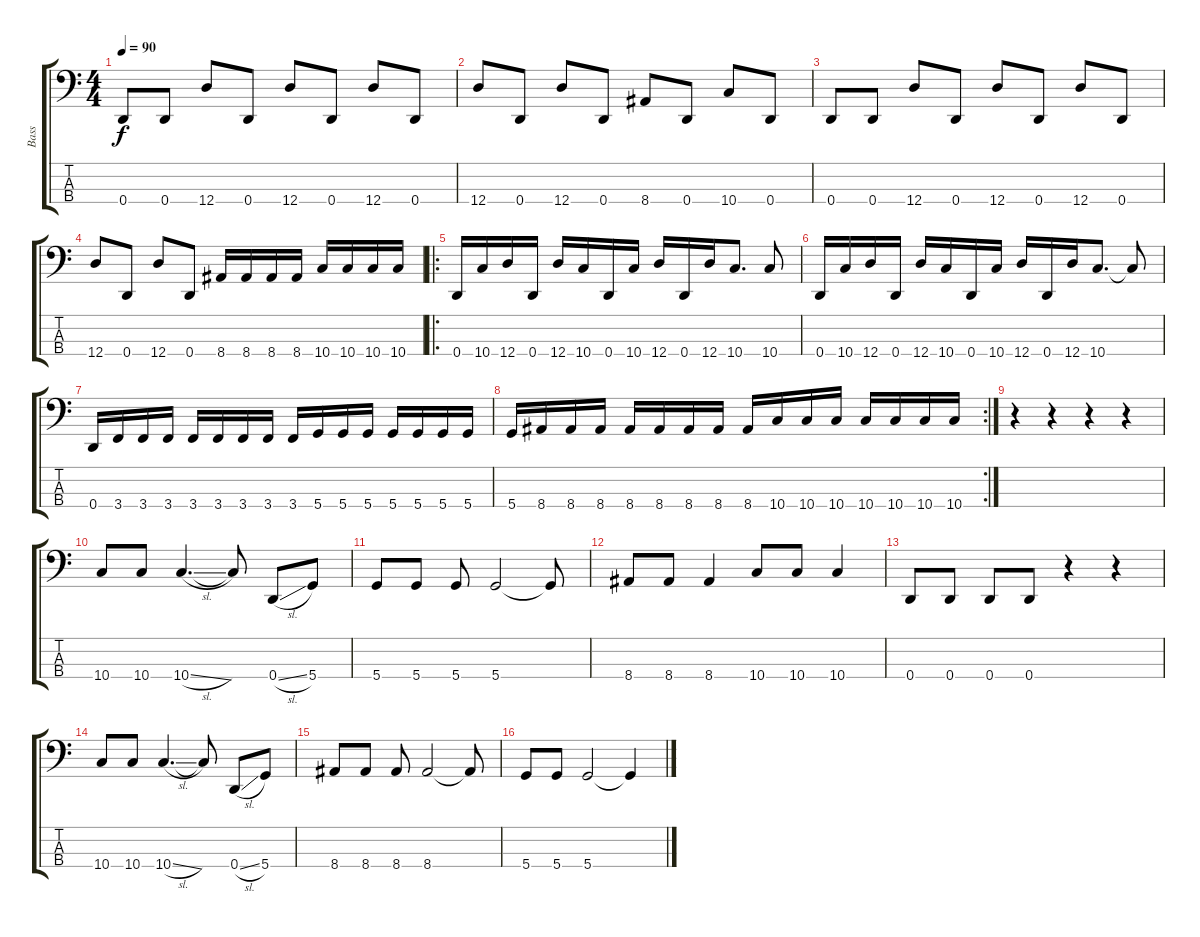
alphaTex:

\track ("Bass" "Bass") {instrument electricbassfinger}
\staff {score tabs}
\tuning (G2 D2 A1 D1) {hide}
\ts (4 4)
\tempo 90
\clef f4
\ks c
0.4.8{dy f} 0.4.8 12.4.8 0.4.8 12.4.8 0.4.8 12.4.8 0.4.8 |
12.4.8 0.4.8 12.4.8 0.4.8 8.4.8 0.4.8 10.4.8 0.4.8 |
0.4.8 0.4.8 12.4.8 0.4.8 12.4.8 0.4.8 12.4.8 0.4.8 |
12.4.8 0.4.8 12.4.8 0.4.8 8.4.16 8.4.16 8.4.16 8.4.16 10.4.16 10.4.16 10.4.16 10.4.16 |
\ro
0.4.16 10.4.16 12.4.16 0.4.16 12.4.16 10.4.16 0.4.16 10.4.16 12.4.16 0.4.16 12.4.16 10.4.8{d} 10.4.8 |
0.4.16 10.4.16 12.4.16 0.4.16 12.4.16 10.4.16 0.4.16 10.4.16 12.4.16 0.4.16 12.4.16 10.4.8{d} 10.4{t}.8 |
0.4.16 3.4.16 3.4.16 3.4.16 3.4.16 3.4.16 3.4.16 3.4.16 3.4.16 5.4.16 5.4.16 5.4.16 5.4.16 5.4.16 5.4.16 5.4.16 |
\rc 2
5.4.16 8.4.16 8.4.16 8.4.16 8.4.16 8.4.16 8.4.16 8.4.16 8.4.16 10.4.16 10.4.16 10.4.16 10.4.16 10.4.16 10.4.16 10.4.16 |
r.4 r.4 r.4 r.4 |
10.4.8 10.4.8 10.4{sl}.4{d} 10.4{t}.8 0.4{sl}.8 5.4.8 |
5.4.8 5.4.8 5.4.8 5.4.2 5.4{t}.8 |
8.4.8 8.4.8 8.4.4 10.4.8 10.4.8 10.4.4 |
0.4.8 0.4.8 0.4.8 0.4.8 r.4 r.4 |
10.4.8 10.4.8 10.4{sl}.4{d} 10.4{t}.8 0.4{sl}.8 5.4.8 |
8.4.8 8.4.8 8.4.8 8.4.2 8.4{t}.8 |
5.4.8 5.4.8 5.4.2 5.4{t}.4
